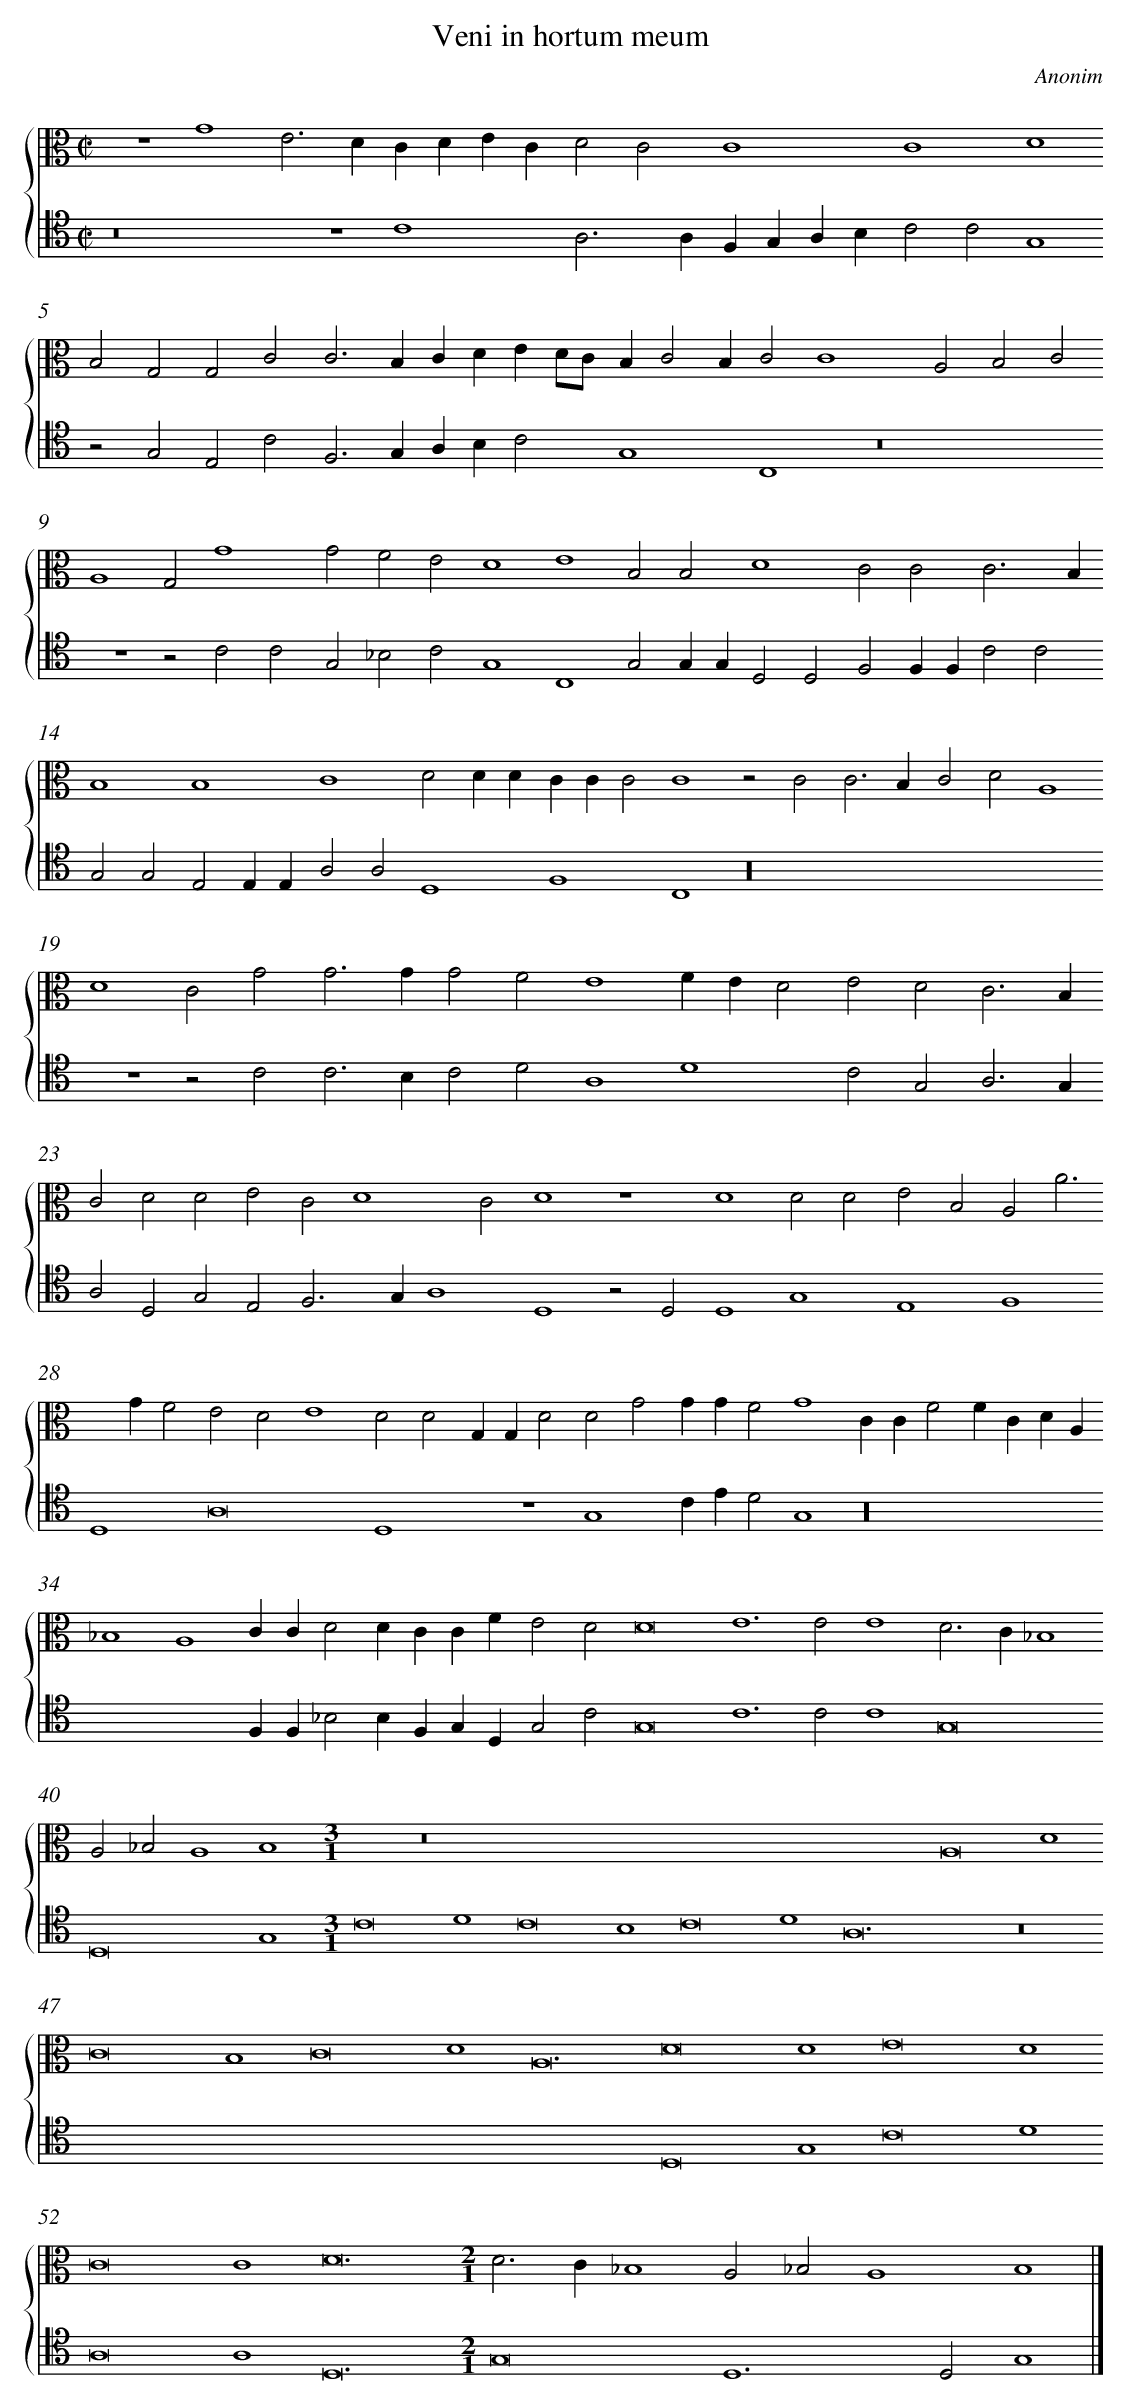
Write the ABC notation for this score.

X:1
T: Veni in hortum meum
C: Anonim
L: 1/4
M: C|
%%staves {1 2}
V: 1 clef=alto
V: 2 clef=tenor
K: C
[V:1] z4G4 [|]
[V:2] z8 [|]
[V:1] E2>D2CDEC [|]
[V:2] z4C4 [|]
[V:1] D2C2C4 [|]
[V:2] A,2>A,2F,G,A,B, [|]
[V:1] C4D4 [|]
[V:2] C2C2G,4 [|]
[V:1] B,2G,2G,2C2 [|]
[V:2] z2G,2E,2C2 [|]
[V:1] C2>B,2CDED/C/ [|]
[V:2] F,2>G,2A,B,C2 [|]
[V:1] B,C2B,C2C4 [|]
[V:2] G,4C,4 [|]
[V:1] A,2B,2C2 [|]
[V:2] z8 [|]
[V:1] A,4G,2G4 [|]
[V:2] z4z2C2 [|]
[V:1] G2F2E2 [|]
[V:2] C2G,2_B,2C2 [|]
[V:1] D4E4 [|]
[V:2] G,4C,4 [|]
[V:1] B,2B,2D4 [|]
[V:2] G,2G,G,D,2D,2 [|]
[V:1] C2C2C3B, [|]
[V:2] F,2F,F,C2C2 [|]
[V:1] B,4B,4 [|]
[V:2] G,2G,2E,2E,E, [|]
[V:1] C4D2DD [|]
[V:2] A,2A,2D,4 [|]
[V:1] CCC2C4 [|]
[V:2] F,4C,4 [|]
[V:1] z2C2C3B, [|]
[V:2] z16 [|]
[V:1] C2D2A,4 [|]
[V:2]  [|]
[V:1] D4C2G2 [|]
[V:2] z4z2C2 [|]
[V:1] G2>G2G2F2 [|]
[V:2] C2>B,2C2D2 [|]
[V:1] E4FED2 [|]
[V:2] A,4D4 [|]
[V:1] E2D2C3B, [|]
[V:2] C2G,2A,3G, [|]
[V:1] C2D2D2E2 [|]
[V:2] A,2D,2G,2E,2 [|]
[V:1] C2D4C2 [|]
[V:2] F,2>G,2A,4 [|]
[V:1] D4z4 [|]
[V:2] D,4z2D,2 [|]
[V:1] D4D2D2 [|]
[V:2] D,4G,4 [|]
[V:1] E2B,2A,2A3 [|]
[V:2] E,4F,4 [|]
[V:1] GF2E2D2 [|]
[V:2] D,4A,8 [|]
[V:1] E4D2D2 [|]
[V:2] D,4 [|]
[V:1] G,G,D2D2G2 [|]
[V:2] z4G,4 [|]
[V:1] GGF2G4 [|]
[V:2] CED2G,4 [|]
[V:1] CCF2FCDA, [|]
[V:2] z16 [|]
[V:1] _B,4A,4 [|]
[V:2]  [|]
[V:1] CCD2DCCF [|]
[V:2] F,F,_B,2B,F,G,D, [|]
[V:1] E2D2D8 [|]
[V:2] G,2C2G,8 [|]
[V:1] E6 [|]
[V:2] C6 [|]
[V:1] E2E4 [|]
[V:2] C2C4 [|]
[V:1] D2>C2_B,4 [|]
[V:2] G,8 [|]
[V:1] A,2_B,2A,4 [|]
[V:2] D,8 [|]
[V:1] B,4 [|]
[V:2] G,4 [|]
[V:1] [M:3/1]z12 [|]
[V:2] [M:3/1]C8D4 [|]
[V:1] x12 [|]
[V:2] C8B,4 [|]
[V:1] x12 [|]
[V:2] C8D4 [|]
[V:1] x12 [|]
[V:2] A,12 [|]
[V:1] A,8D4 [|]
[V:2] z12 [|]
[V:1] C8B,4 [|]
[V:2] x12 [|]
[V:1] C8D4 [|]
[V:2] x12 [|]
[V:1] A,12 [|]
[V:2] x12 [|]
[V:1] D8D4 [|]
[V:2] D,8G,4 [|]
[V:1] E8D4 [|]
[V:2] C8D4 [|]
[V:1] C8C4 [|]
[V:2] A,8A,4 [|]
[V:1] D12 [|]
[V:2] D,12 [|]
[V:1] [M:2/1]D2>C2_B,4 [|]
[V:2] [M:2/1]G,8 [|]
[V:1] A,2_B,2A,4 [|]
[V:2] D,6D,2 [|]
[V:1] B,4 |]
[V:2] G,4 |]
